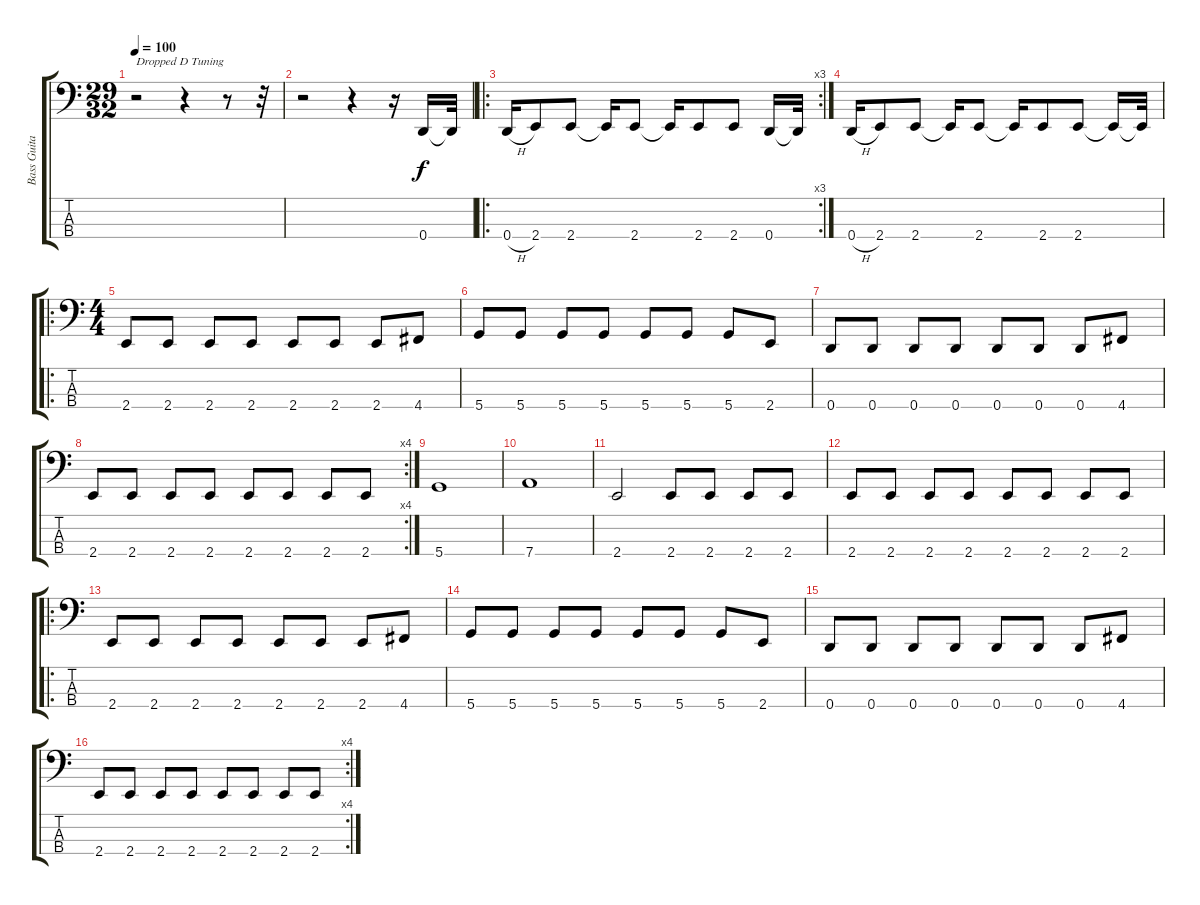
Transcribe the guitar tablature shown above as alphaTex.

\track ("Bass Guitar" "Bass Guita") {instrument electricbasspick}
\staff {score tabs}
\tuning (G2 D2 A1 D1) {hide}
\ts (29 32)
\tempo 100
\clef f4
\ks c
r.2{txt "Dropped D Tuning" dy f instrument electricbasspick} r.4 r.8 r.32 |
r.2 r.4 r.16 0.4.16 0.4{t}.32 |
\ro
\rc 3
0.4{h}.16 2.4.8 2.4.8 2.4{t}.16 2.4.8 2.4{t}.16 2.4.8 2.4.8 0.4.16 0.4{t}.32 |
0.4{h}.16 2.4.8 2.4.8 2.4{t}.16 2.4.8 2.4{t}.16 2.4.8 2.4.8 2.4{t}.16 2.4{t}.32 |
\ro
\ts (4 4)
2.4.8 2.4.8 2.4.8 2.4.8 2.4.8 2.4.8 2.4.8 4.4.8 |
5.4.8 5.4.8 5.4.8 5.4.8 5.4.8 5.4.8 5.4.8 2.4.8 |
0.4.8 0.4.8 0.4.8 0.4.8 0.4.8 0.4.8 0.4.8 4.4.8 |
\rc 4
2.4.8 2.4.8 2.4.8 2.4.8 2.4.8 2.4.8 2.4.8 2.4.8 |
5.4.1 |
7.4.1 |
2.4.2 2.4.8 2.4.8 2.4.8 2.4.8 |
2.4.8 2.4.8 2.4.8 2.4.8 2.4.8 2.4.8 2.4.8 2.4.8 |
\ro
2.4.8 2.4.8 2.4.8 2.4.8 2.4.8 2.4.8 2.4.8 4.4.8 |
5.4.8 5.4.8 5.4.8 5.4.8 5.4.8 5.4.8 5.4.8 2.4.8 |
0.4.8 0.4.8 0.4.8 0.4.8 0.4.8 0.4.8 0.4.8 4.4.8 |
\rc 4
2.4.8 2.4.8 2.4.8 2.4.8 2.4.8 2.4.8 2.4.8 2.4.8
